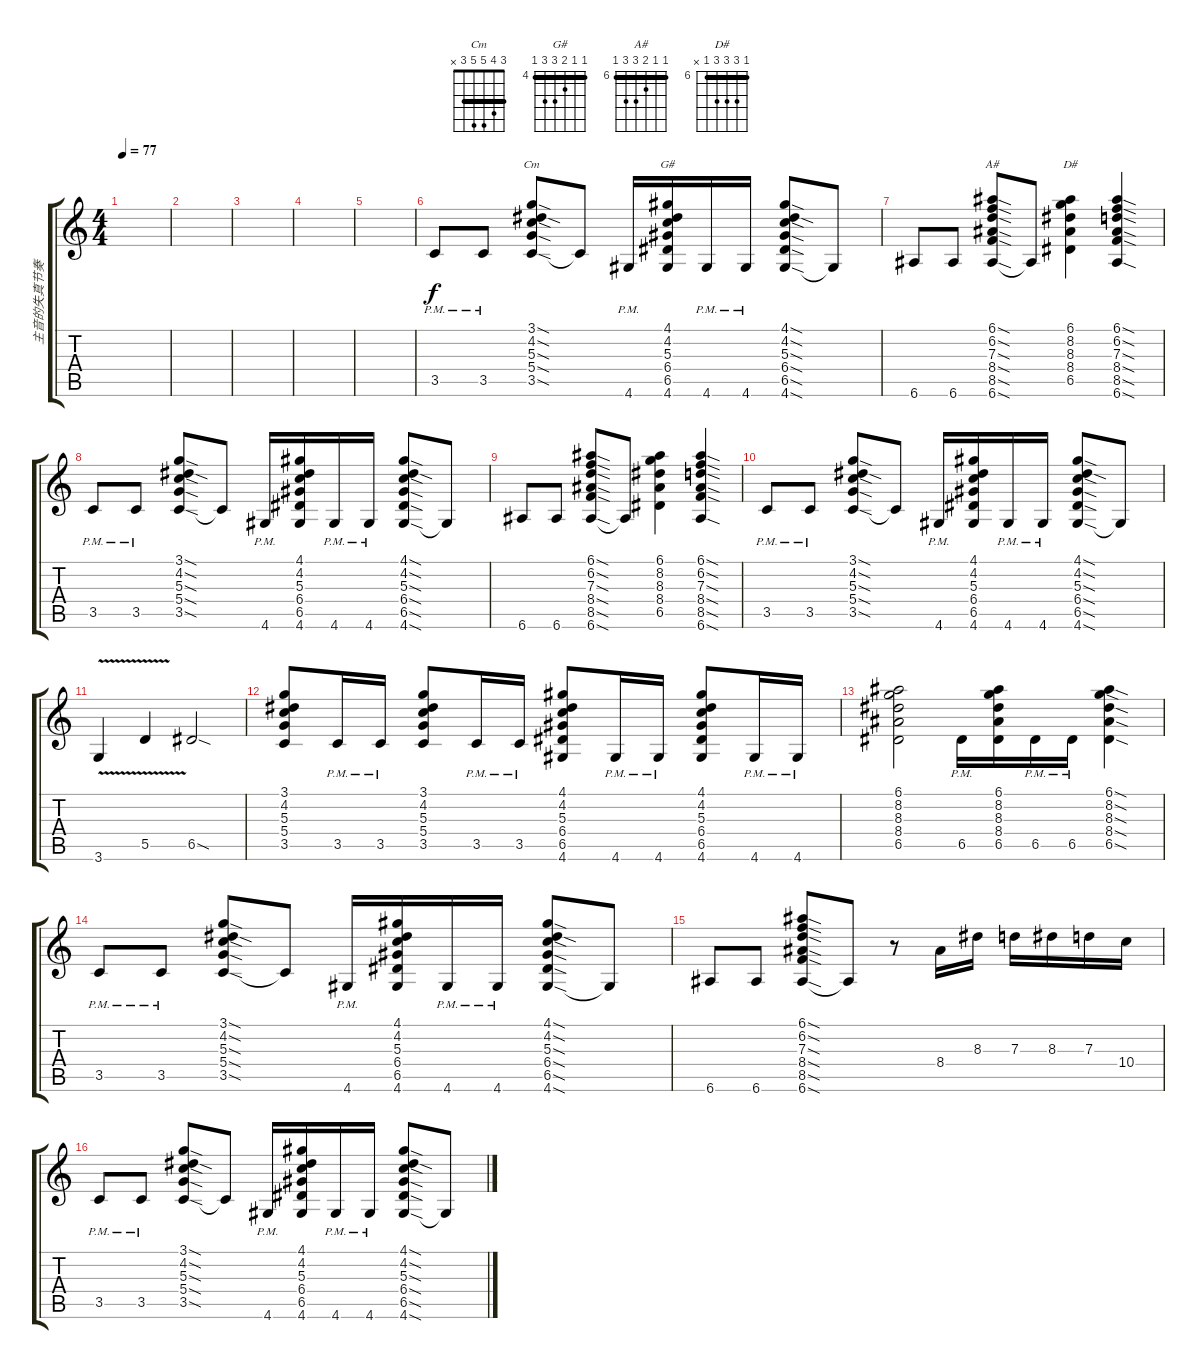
\track ("主音的失真节奏" "主音的失真节奏") {instrument overdrivenguitar}
\staff {score tabs}
\tuning (E4 B3 G3 D3 A2 E2) {hide}
\chord ("Cm" 3 4 5 5 3 x) {barre 3}
\chord ("G#" 4 4 5 6 6 4) {firstfret 4 barre 4}
\chord ("A#" 6 6 7 8 8 6) {firstfret 6 barre 6}
\chord ("D#" 6 8 8 8 6 x) {firstfret 6 barre 6}
\ts (4 4)
\tempo 77
\clef g2
\ks c
|
|
|
|
|
3.5{pm}.8 3.5{pm}.8 (3.1{sod} 4.2{sod} 5.3{sod} 5.4{sod} 3.5{sod}).8{ch "Cm"} 3.5{t}.8 4.6{pm}.16 (4.1 4.2 5.3 6.4 6.5 4.6).16{ch "G#"} 4.6{pm}.16 4.6{pm}.16 (4.1{sod} 4.2{sod} 5.3{sod} 6.4{sod} 6.5{sod} 4.6{sod}).8 4.6{t}.8 |
6.6.8 6.6.8 (6.1{sod} 6.2{sod} 7.3{sod} 8.4{sod} 8.5{sod} 6.6{sod}).8{ch "A#"} 6.6{t}.8 (6.1 8.2 8.3 8.4 6.5).4{ch "D#"} (6.1{sod} 6.2{sod} 7.3{sod} 8.4{sod} 8.5{sod} 6.6{sod}).4 |
3.5{pm}.8 3.5{pm}.8 (3.1{sod} 4.2{sod} 5.3{sod} 5.4{sod} 3.5{sod}).8 3.5{t}.8 4.6{pm}.16 (4.1 4.2 5.3 6.4 6.5 4.6).16 4.6{pm}.16 4.6{pm}.16 (4.1{sod} 4.2{sod} 5.3{sod} 6.4{sod} 6.5{sod} 4.6{sod}).8 4.6{t}.8 |
6.6.8 6.6.8 (6.1{sod} 6.2{sod} 7.3{sod} 8.4{sod} 8.5{sod} 6.6{sod}).8 6.6{t}.8 (6.1 8.2 8.3 8.4 6.5).4 (6.1{sod} 6.2{sod} 7.3{sod} 8.4{sod} 8.5{sod} 6.6{sod}).4 |
3.5{pm}.8 3.5{pm}.8 (3.1{sod} 4.2{sod} 5.3{sod} 5.4{sod} 3.5{sod}).8 3.5{t}.8 4.6{pm}.16 (4.1 4.2 5.3 6.4 6.5 4.6).16 4.6{pm}.16 4.6{pm}.16 (4.1{sod} 4.2{sod} 5.3{sod} 6.4{sod} 6.5{sod} 4.6{sod}).8 4.6{t}.8 |
3.6{v}.4 5.5{v}.4 6.5{sod}.2 |
(3.1 4.2 5.3 5.4 3.5).8 3.5{pm}.16 3.5{pm}.16 (3.1 4.2 5.3 5.4 3.5).8 3.5{pm}.16 3.5{pm}.16 (4.1 4.2 5.3 6.4 6.5 4.6).8 4.6{pm}.16 4.6{pm}.16 (4.1 4.2 5.3 6.4 6.5 4.6).8 4.6{pm}.16 4.6{pm}.16 |
(6.1 8.2 8.3 8.4 6.5).2 6.5{pm}.16 (6.1 8.2 8.3 8.4 6.5).16 6.5{pm}.16 6.5{pm}.16 (6.1{sod} 8.2{sod} 8.3{sod} 8.4{sod} 6.5{sod}).4 |
3.5{pm}.8 3.5{pm}.8 (3.1{sod} 4.2{sod} 5.3{sod} 5.4{sod} 3.5{sod}).8 3.5{t}.8 4.6{pm}.16 (4.1 4.2 5.3 6.4 6.5 4.6).16 4.6{pm}.16 4.6{pm}.16 (4.1{sod} 4.2{sod} 5.3{sod} 6.4{sod} 6.5{sod} 4.6{sod}).8 4.6{t}.8 |
6.6.8 6.6.8 (6.1{sod} 6.2{sod} 7.3{sod} 8.4{sod} 8.5{sod} 6.6{sod}).8 6.6{t}.8 r.8 8.4.16 8.3.16 7.3.16 8.3.16 7.3.16 10.4.16 |
3.5{pm}.8 3.5{pm}.8 (3.1{sod} 4.2{sod} 5.3{sod} 5.4{sod} 3.5{sod}).8 3.5{t}.8 4.6{pm}.16 (4.1 4.2 5.3 6.4 6.5 4.6).16 4.6{pm}.16 4.6{pm}.16 (4.1{sod} 4.2{sod} 5.3{sod} 6.4{sod} 6.5{sod} 4.6{sod}).8 4.6{t}.8
